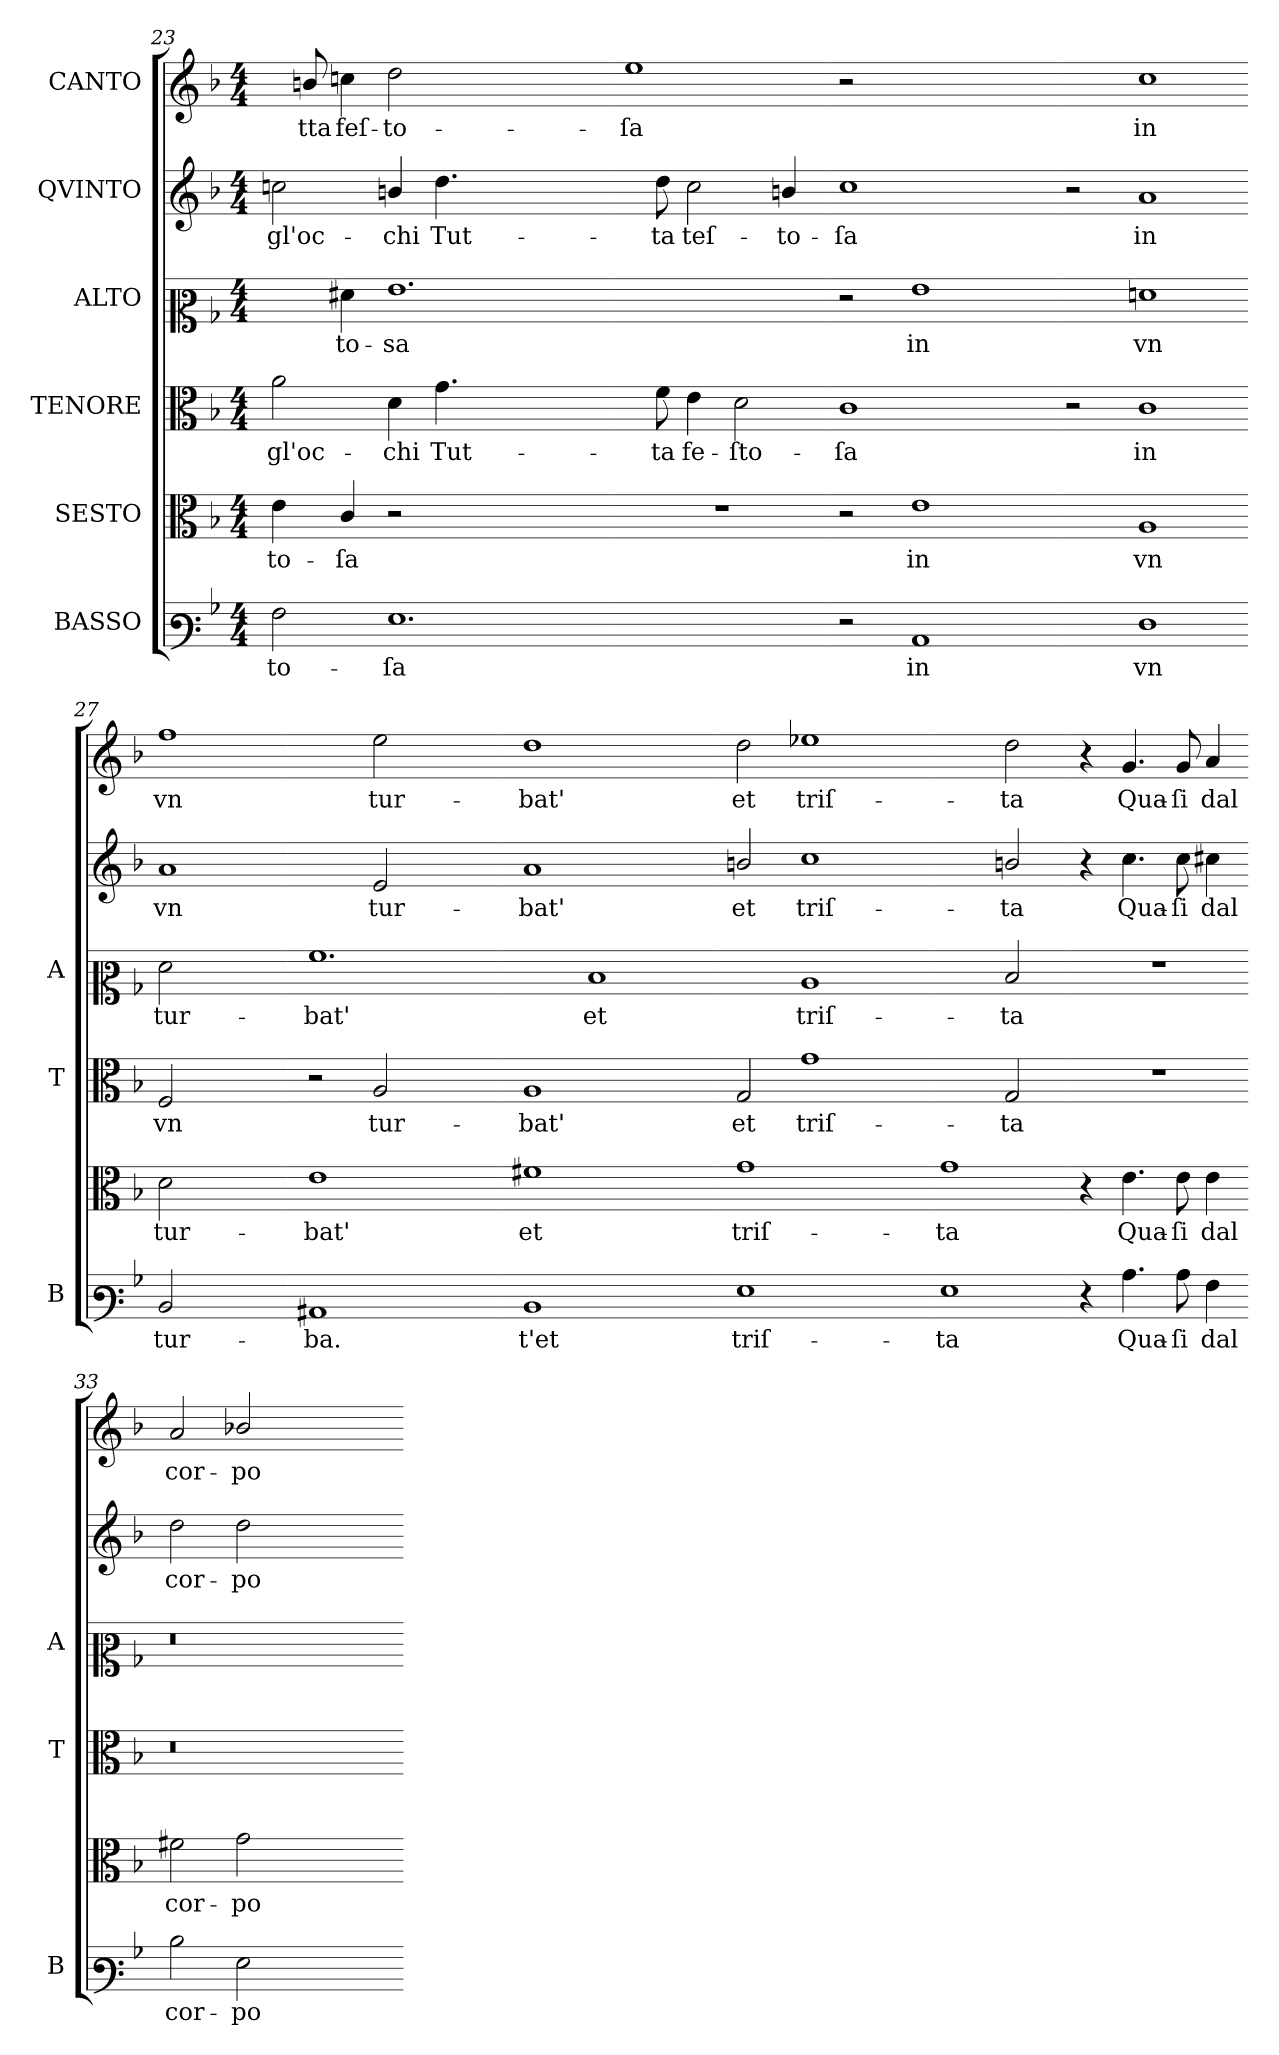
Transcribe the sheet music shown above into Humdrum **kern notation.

**kern	**text	**kern	**text	**kern	**text	**kern	**text	**kern	**text	**kern	**text
*part6	*part6	*part5	*part5	*part4	*part4	*part3	*part3	*part2	*part2	*part1	*part1
*staff6	*staff6	*staff5	*staff5	*staff4	*staff4	*staff3	*staff3	*staff2	*staff2	*staff1	*staff1
*I"BASSO	*	*I"SESTO	*	*I"TENORE	*	*I"ALTO	*	*I"QVINTO	*	*I"CANTO	*
*I'B	*	*	*	*I'T	*	*I'A	*	*	*	*	*
*clefF3	*	*clefC3	*	*clefC3	*	*clefC2	*	*clefG2	*	*clefG2	*
*k[b-]	*	*k[b-]	*	*k[b-]	*	*k[b-]	*	*k[b-]	*	*k[b-]	*
*M4/4	*	*M4/4	*	*M4/4	*	*M4/4	*	*M4/4	*	*M4/4	*
=23	=23	=23	=23	=23	=23	=23	=23	=23	=23	=23	=23
2A\	-to-	4e\	-to-	2a\	gl'oc-	4ryy	.	2ccn\	gl'oc-	8ryy	.
.	.	.	.	.	.	.	.	.	.	8b/	-tta
.	.	4c/	-ſa	.	.	4f#X\	-to-	.	.	4ccn\	feſ-
1.G\	-ſa	2r	.	4d\	-chi	1.g\	-sa	4bn/	-chi	2dd\	-to-
.	.	.	.	4.g\	Tut-	.	.	4.dd\	Tut-	.	.
.	.	1ryy	.	.	.	.	.	.	.	1ryy	.
.	.	.	.	2..ryy	.	.	.	2..ryy	.	.	.
=24-	=24-	=24-	=24-	=24-	=24-	=24-	=24-	=24-	=24-	=24-	=24-
1ryy	.	1r	.	8ryy	.	1ryy	.	8ryy	.	1ee	-ſa
.	.	.	.	8f\	-ta	.	.	8dd\	-ta	.	.
.	.	.	.	4e\	fe-	.	.	2cc\	teſ-	.	.
.	.	.	.	2d\	-ſto-	.	.	.	.	.	.
.	.	.	.	.	.	.	.	4bn/	-to-	.	.
=25-	=25-	=25-	=25-	=25-	=25-	=25-	=25-	=25-	=25-	=25-	=25-
!	!	!	!	!	!	!	!	!	!	!LO:N:vis=2	!
2r	.	2r	.	1c	-ſa	2r	.	1cc	-ſa	1.r	.
1C/	in	1e\	in	.	.	1g\	in	.	.	.	.
.	.	.	.	2ryy	.	.	.	2ryy	.	.	.
=26-	=26-	=26-	=26-	=26-	=26-	=26-	=26-	=26-	=26-	=26-	=26-
2ryy	.	2ryy	.	2r	.	2ryy	.	2r	.	2ryy	.
1F\	vn	1A/	vn	1c\	in	1fn\	vn	1a/	in	1cc\	in
=27-	=27-	=27-	=27-	=27-	=27-	=27-	=27-	=27-	=27-	=27-	=27-
2D/	tur-	2d\	tur-	2F/	vn	2f\	tur-	1a/	vn	1ff\	vn
2ryy	.	2ryy	.	2ryy	.	2ryy	.	.	.	.	.
=28-	=28-	=28-	=28-	=28-	=28-	=28-	=28-	=28-	=28-	=28-	=28-
1C#X	-ba.	1e	-bat'	2r	.	1.a	-bat'	2ryy	.	2ryy	.
.	.	.	.	2A/	tur-	.	.	2e/	tur-	2ee\	tur-
2ryy	.	2ryy	.	2ryy	.	.	.	2ryy	.	2ryy	.
=29-	=29-	=29-	=29-	=29-	=29-	=29-	=29-	=29-	=29-	=29-	=29-
1D	t'et	1f#X	et	1A	-bat'	2ryy	.	1a	-bat'	1dd	-bat'
.	.	.	.	.	.	1d/	et	.	.	.	.
2ryy	.	2ryy	.	2ryy	.	.	.	2ryy	.	2ryy	.
=30-	=30-	=30-	=30-	=30-	=30-	=30-	=30-	=30-	=30-	=30-	=30-
1G	triſ-	1g	triſ-	2G/	et	2ryy	.	2bn/	et	2dd\	et
.	.	.	.	1g\	triſ-	1c/	triſ-	1cc\	triſ-	1ee-X\	triſ-
2ryy	.	2ryy	.	.	.	.	.	.	.	.	.
=31-	=31-	=31-	=31-	=31-	=31-	=31-	=31-	=31-	=31-	=31-	=31-
1G	-ta	1g	-ta	2ryy	.	2ryy	.	2ryy	.	2ryy	.
.	.	.	.	2G/	-ta	2d/	-ta	2bn/	-ta	2dd\	-ta
=32-	=32-	=32-	=32-	=32-	=32-	=32-	=32-	=32-	=32-	=32-	=32-
4r	.	4r	.	1r	.	1r	.	4r	.	4r	.
4.c\	Qua-	4.e\	Qua-	.	.	.	.	4.cc\	Qua-	4.g/	Qua-
8c\	-ſi	8e\	-ſi	.	.	.	.	8cc\	-ſi	8g/	-ſi
4A\	dal	4e\	dal	.	.	.	.	4cc#X\	dal	4a/	dal
=33-	=33-	=33-	=33-	=33-	=33-	=33-	=33-	=33-	=33-	=33-	=33-
2d\	cor-	2f#X\	cor-	0r	.	0r	.	2dd\	cor-	2a/	cor-
2G\	-po	2g\	-po	.	.	.	.	2dd\	-po	2b-X/	-po
1ryy	.	1ryy	.	.	.	.	.	1ryy	.	1ryy	.
=-	=-	=-	=-	=-	=-	=-	=-	=-	=-	=-	=-
*-	*-	*-	*-	*-	*-	*-	*-	*-	*-	*-	*-
